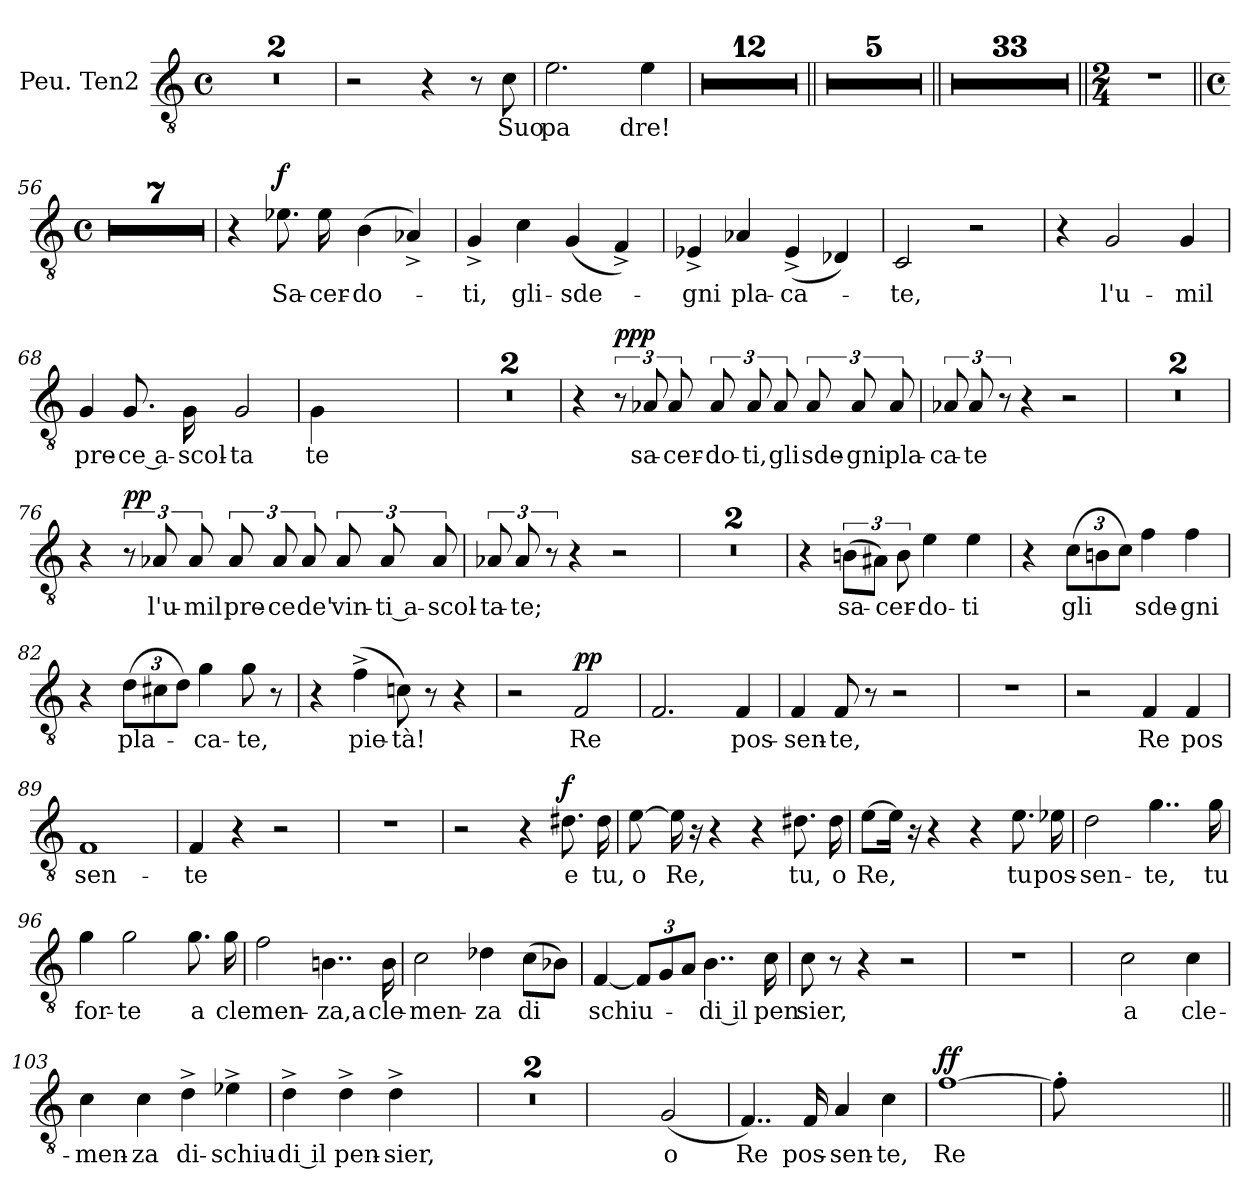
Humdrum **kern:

**kern	**text	**dynam
*part1	*part1	*part1
*staff1	*staff1	*staff1
*I"Peu. Ten2	*	*
*I'Peu. Ten2	*	*
*clefGv2	*	*
*k[]	*	*
*M4/4	*	*
*met(c)	*	*
=1	=1	=1
1r	.	.
=2	=2	=2
1r	.	.
=3	=3	=3
2r	.	.
4r	.	.
8r	.	.
!	!LO:LY:b:color=#0055FF	!
8c\	Suo	.
=4	=4	=4
!	!LO:LY:b:color=#0055FF	!
2.e\	pa	.
!	!LO:LY:b:color=#0055FF	!
4e\	dre!	.
!!LO:PB:g=z
=5	=5	=5
1r	.	.
=6	=6	=6
1r	.	.
=7	=7	=7
1r	.	.
!!LO:LB:g=z
=8	=8	=8
1r	.	.
=9	=9	=9
1r	.	.
=10	=10	=10
1r	.	.
=11	=11	=11
1r	.	.
!!LO:LB:g=z
=12	=12	=12
1r	.	.
=13	=13	=13
1r	.	.
=14	=14	=14
1r	.	.
=15	=15	=15
1r	.	.
=16	=16	=16
1r	.	.
!!LO:PB:g=z
=17||	=17||	=17||
1r	.	.
=18	=18	=18
1r	.	.
=19	=19	=19
1r	.	.
!!LO:LB:g=z
=20	=20	=20
1r	.	.
=21	=21	=21
1r	.	.
=22||	=22||	=22||
1r	.	.
!!LO:LB:g=z
=23	=23	=23
1r	.	.
=24	=24	=24
1r	.	.
=25	=25	=25
1r	.	.
!!LO:LB:g=z
=26	=26	=26
1r	.	.
=27	=27	=27
1r	.	.
=28	=28	=28
1r	.	.
!!LO:PB:g=z
=29	=29	=29
1r	.	.
=30	=30	=30
1r	.	.
=31	=31	=31
1r	.	.
!!LO:LB:g=z
=32	=32	=32
1r	.	.
=33	=33	=33
1r	.	.
=34	=34	=34
1r	.	.
!!LO:LB:g=z
=35	=35	=35
1r	.	.
=36	=36	=36
1r	.	.
!!LO:LB:g=z
=37	=37	=37
1r	.	.
=38	=38	=38
1r	.	.
!!LO:PB:g=z
=39	=39	=39
1r	.	.
=40	=40	=40
1r	.	.
=41	=41	=41
1r	.	.
=42	=42	=42
1r	.	.
!!LO:LB:g=z
=43	=43	=43
1r	.	.
=44	=44	=44
1r	.	.
=45	=45	=45
1r	.	.
!!LO:LB:g=z
=46	=46	=46
*k[b-]	*	*
*F:	*	*
1r	.	.
=47	=47	=47
1r	.	.
=48	=48	=48
1r	.	.
=49	=49	=49
1r	.	.
!!LO:PB:g=z
=50	=50	=50
1r	.	.
=51	=51	=51
1r	.	.
=52	=52	=52
1r	.	.
!!LO:LB:g=z
=53	=53	=53
*k[b-]	*	*
*F:	*	*
1r	.	.
=54	=54	=54
1r	.	.
!!LO:PB:g=z
=55||	=55||	=55||
*M2/4	*	*
2r	.	.
=56||	=56||	=56||
*M4/4	*	*
*met(c)	*	*
1r	.	.
!!LO:LB:g=z
=57	=57	=57
1r	.	.
=58	=58	=58
1r	.	.
!!LO:PB:g=z
=59	=59	=59
1r	.	.
=60	=60	=60
1r	.	.
!!LO:LB:g=z
=61	=61	=61
1r	.	.
=62	=62	=62
1r	.	.
!!LO:PB:g=z
=63	=63	=63
4r	.	.
!	!LO:LY:b:color=#0055FF	!LO:DY:a
8.e-X\	Sa-	f
!	!LO:LY:b:color=#0055FF	!
16e-\	-cer-	.
!	!LO:LY:b:color=#0055FF	!
(>4B-\	-do-	.
4A-X^/)	.	.
=64	=64	=64
!	!LO:LY:b:color=#0055FF	!
4G^/	-ti,	.
!	!LO:LY:b:color=#0055FF	!
4c\	gli-	.
!	!LO:LY:b:color=#0055FF	!
(<4G/	-sde-	.
4F^/)	.	.
=65	=65	=65
!	!LO:LY:b:color=#0055FF	!
4E-X^/	-gni	.
!	!LO:LY:b:color=#0055FF	!
4A-X/	pla-	.
!	!LO:LY:b:color=#0055FF	!
(<4E-^/	-ca-	.
4D-X/)	.	.
!!LO:PB:g=z
=66	=66	=66
!	!LO:LY:b:color=#0055FF	!
2C/	te,	.
2r	.	.
=67	=67	=67
4r	.	.
!	!LO:LY:b:color=#0055FF	!
2G/	l'u-	.
!	!LO:LY:b:color=#0055FF	!
4G/	-mil	.
=68	=68	=68
!	!LO:LY:b:color=#0055FF	!
4G/	pre-	.
!	!LO:LY:b:color=#0055FF	!
8.G/	-ce a-	.
!	!LO:LY:b:color=#0055FF	!
16G\	-scol-	.
!	!LO:LY:b:color=#0055FF	!
2G/	-ta	.
!!LO:PB:g=z
=69	=69	=69
!	!LO:LY:b:color=#0055FF	!
4G\	te	.
4rdyy	.	.
2ryy	.	.
=70	=70	=70
1r	.	.
!!LO:PB:g=z
=71	=71	=71
1r	.	.
=72	=72	=72
4r	.	.
!	!	!LO:DY:a
12r	.	ppp
!	!LO:LY:b:color=#0055FF	!
12A-X/	sa-	.
!	!LO:LY:b:color=#0055FF	!
12A-/	-cer-	.
!	!LO:LY:b:color=#0055FF	!
12A-/	-do-	.
!	!LO:LY:b:color=#0055FF	!
12A-/	-ti,	.
!	!LO:LY:b:color=#0055FF	!
12A-/	gli	.
!	!LO:LY:b:color=#0055FF	!
12A-/	sde-	.
!	!LO:LY:b:color=#0055FF	!
12A-/	-gni	.
!	!LO:LY:b:color=#0055FF	!
12A-/	pla-	.
!!LO:PB:g=z
=73	=73	=73
!	!LO:LY:b:color=#0055FF	!
12A-X/	-ca-	.
!	!LO:LY:b:color=#0055FF	!
12A-/	-te	.
12r	.	.
4r	.	.
2r	.	.
=74	=74	=74
1r	.	.
!!LO:PB:g=z
=75	=75	=75
1r	.	.
=76	=76	=76
4r	.	.
!	!	!LO:DY:a
12r	.	pp
!	!LO:LY:b:color=#0055FF	!
12A-X/	l'u-	.
!	!LO:LY:b:color=#0055FF	!
12A-/	-mil	.
!	!LO:LY:b:color=#0055FF	!
12A-/	pre-	.
!	!LO:LY:b:color=#0055FF	!
12A-/	-ce	.
!	!LO:LY:b:color=#0055FF	!
12A-/	de'	.
!	!LO:LY:b:color=#0055FF	!
12A-/	vin-	.
!	!LO:LY:b:color=#0055FF	!
12A-/	-ti a-	.
!	!LO:LY:b:color=#0055FF	!
12A-/	-scol-	.
!!LO:PB:g=z
=77	=77	=77
!	!LO:LY:b:color=#0055FF	!
12A-X/	-ta-	.
!	!LO:LY:b:color=#0055FF	!
12A-/	-te;	.
12r	.	.
4r	.	.
2r	.	.
=78	=78	=78
1r	.	.
!!LO:PB:g=z
=79	=79	=79
1r	.	.
=80	=80	=80
4r	.	.
!	!LO:LY:b:color=#0055FF	!
(>12Bn\L	sa-	.
12A#X\J)	.	.
!	!LO:LY:b:color=#0055FF	!
12B\	-cer-	.
!	!LO:LY:b:color=#0055FF	!
4e\	-do-	.
!	!LO:LY:b:color=#0055FF	!
4e\	-ti	.
!!LO:PB:g=z
=81	=81	=81
4r	.	.
*Xbrackettup	*	*
!	!LO:LY:b:color=#0055FF	!
(>12c\L	gli	.
12Bn\	.	.
12c\J)	.	.
!	!LO:LY:b:color=#0055FF	!
4f\	sde-	.
!	!LO:LY:b:color=#0055FF	!
4f\	-gni	.
=82	=82	=82
4r	.	.
!	!LO:LY:b:color=#0055FF	!
(>12d\L	pla-	.
12c#X\	.	.
12d\J)	.	.
!	!LO:LY:b:color=#0055FF	!
4g\	-ca-	.
!	!LO:LY:b:color=#0055FF	!
8g\	-te,	.
8r	.	.
!!LO:PB:g=z
=83	=83	=83
4r	.	.
!	!LO:LY:b:color=#0055FF	!
(>4f^\	pie-	.
!	!LO:LY:b:color=#0055FF	!
8cn\)	-tà!	.
8r	.	.
4r	.	.
=84	=84	=84
2r	.	.
!	!LO:LY:b:color=#0055FF	!LO:DY:a
2F/	Re	pp
!!LO:PB:g=z
=85	=85	=85
2.F/	.	.
!	!LO:LY:b:color=#0055FF	!
4F/	pos-	.
=86	=86	=86
!	!LO:LY:b:color=#0055FF	!
4F/	-sen-	.
!	!LO:LY:b:color=#0055FF	!
8F/	-te,	.
8r	.	.
2r	.	.
!!LO:PB:g=z
=87	=87	=87
1r	.	.
=88	=88	=88
2r	.	.
!	!LO:LY:b:color=#0055FF	!
4F/	Re	.
!	!LO:LY:b:color=#0055FF	!
4F/	pos	.
!!LO:PB:g=z
=89	=89	=89
!	!LO:LY:b:color=#0055FF	!
1F	sen-	.
=90	=90	=90
!	!LO:LY:b:color=#0055FF	!
4F/	-te	.
4r	.	.
2r	.	.
!!LO:PB:g=z
=91	=91	=91
1r	.	.
=92	=92	=92
2r	.	.
4r	.	.
!	!LO:LY:b:color=#0055FF	!LO:DY:a
8.d#X\	e	f
!	!LO:LY:b:color=#0055FF	!
16d#\	tu,	.
=93	=93	=93
!	!LO:LY:b:color=#0055FF	!
[8e\	o	.
!	!LO:LY:b:color=#0055FF	!
16e\]	Re,	.
16r	.	.
4r	.	.
4r	.	.
!	!LO:LY:b:color=#0055FF	!
8.d#X\	tu,	.
!	!LO:LY:b:color=#0055FF	!
16d#\	o	.
!!LO:PB:g=z
=94	=94	=94
!	!LO:LY:b:color=#0055FF	!
[8e\L	Re,	.
16e\Jk]	.	.
16r	.	.
4r	.	.
4r	.	.
!	!LO:LY:b:color=#0055FF	!
8.e\	tu	.
!	!LO:LY:b:color=#0055FF	!
16e-X\	pos-	.
=95	=95	=95
!	!LO:LY:b:color=#0055FF	!
2d\	-sen-	.
!	!LO:LY:b:color=#0055FF	!
4..g\	-te,	.
!	!LO:LY:b:color=#0055FF	!
16g\	tu	.
=96	=96	=96
!	!LO:LY:b:color=#0055FF	!
4g\	for-	.
!	!LO:LY:b:color=#0055FF	!
2g\	-te	.
!	!LO:LY:b:color=#0055FF	!
8.g\	a	.
!	!LO:LY:b:color=#0055FF	!
16g\	cle	.
!!LO:PB:g=z
=97	=97	=97
!	!LO:LY:b:color=#0055FF	!
2f\	men-	.
!	!LO:LY:b:color=#0055FF	!
4..Bn\	-za,a	.
!	!LO:LY:b:color=#0055FF	!
16B\	cle-	.
=98	=98	=98
!	!LO:LY:b:color=#0055FF	!
2c\	-men-	.
!	!LO:LY:b:color=#0055FF	!
4d-X\	-za	.
!	!LO:LY:b:color=#0055FF	!
(>8c\L	di	.
8B-X\J)	.	.
=99	=99	=99
!	!LO:LY:b:color=#0055FF	!
[4F/	schiu-	.
12F/L]	.	.
12G/	.	.
12A/J	.	.
!	!LO:LY:b:color=#0055FF	!
4..B-\	-di il	.
!	!LO:LY:b:color=#0055FF	!
16c\	pen	.
!!LO:PB:g=z
=100	=100	=100
!	!LO:LY:b:color=#0055FF	!
8c\	-sier,	.
8r	.	.
4r	.	.
2r	.	.
=101	=101	=101
1r	.	.
=102	=102	=102
4ryy	.	.
!	!LO:LY:b:color=#0055FF	!
2c\	a	.
!	!LO:LY:b:color=#0055FF	!
4c\	cle-	.
!!LO:PB:g=z
=103	=103	=103
!	!LO:LY:b:color=#0055FF	!
4c\	-men-	.
!	!LO:LY:b:color=#0055FF	!
4c\	-za	.
!	!LO:LY:b:color=#0055FF	!
4d^\	di-	.
!	!LO:LY:b:color=#0055FF	!
4e-X^\	-schiu-	.
=104	=104	=104
!	!LO:LY:b:color=#0055FF	!
4d^\	-di il	.
!	!LO:LY:b:color=#0055FF	!
4d^\	pen-	.
!	!LO:LY:b:color=#0055FF	!
4d^\	-sier,	.
4ryy	.	.
=105	=105	=105
1r	.	.
=106	=106	=106
1r	.	.
!!LO:PB:g=z
=107	=107	=107
2ryy	.	.
!	!LO:LY:b:color=#0055FF	!
(<2G/	o	.
=108	=108	=108
!	!LO:LY:b:color=#0055FF	!
4..F/)	Re	.
!	!LO:LY:b:color=#0055FF	!
16F/	pos-	.
!	!LO:LY:b:color=#0055FF	!
4A/	-sen-	.
!	!LO:LY:b:color=#0055FF	!
4c\	-te,	.
=109	=109	=109
!	!LO:LY:b:color=#0055FF	!LO:DY:a
[1f	Re	ff
=110	=110	=110
8f'\]	.	.
8ryy	.	.
4ryy	.	.
2ryy	.	.
=||	=||	=||
*-	*-	*-
